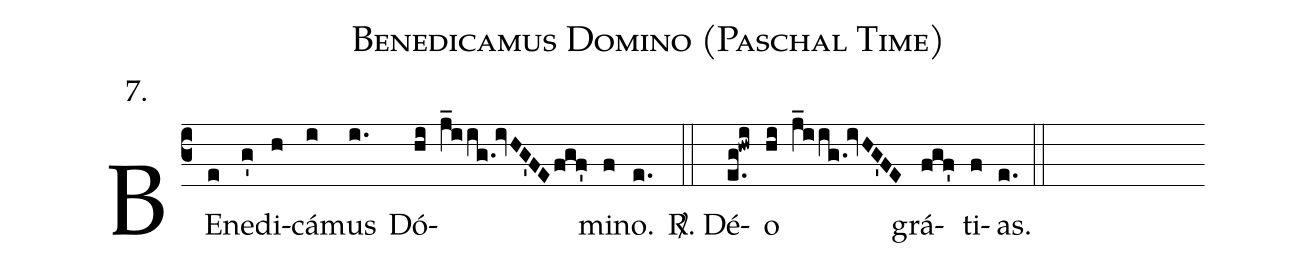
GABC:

name:Benedicamus Domino (Paschal Time);
office-part:Toni Communes;
mode:7;
annotation: 7.;
%%
(c3) BE(e)ne(g')di(h)cá(i)mus(i.) Dó(hi! j_iig.!ivHG'FEfgf')mi(f)no.(e.) (::)
<sp>R/</sp>.  Dé(e.g!hwi)o(hi! j_iig.!ivHG'FE) grá(fgf')ti(f)as.(e.) (::)
